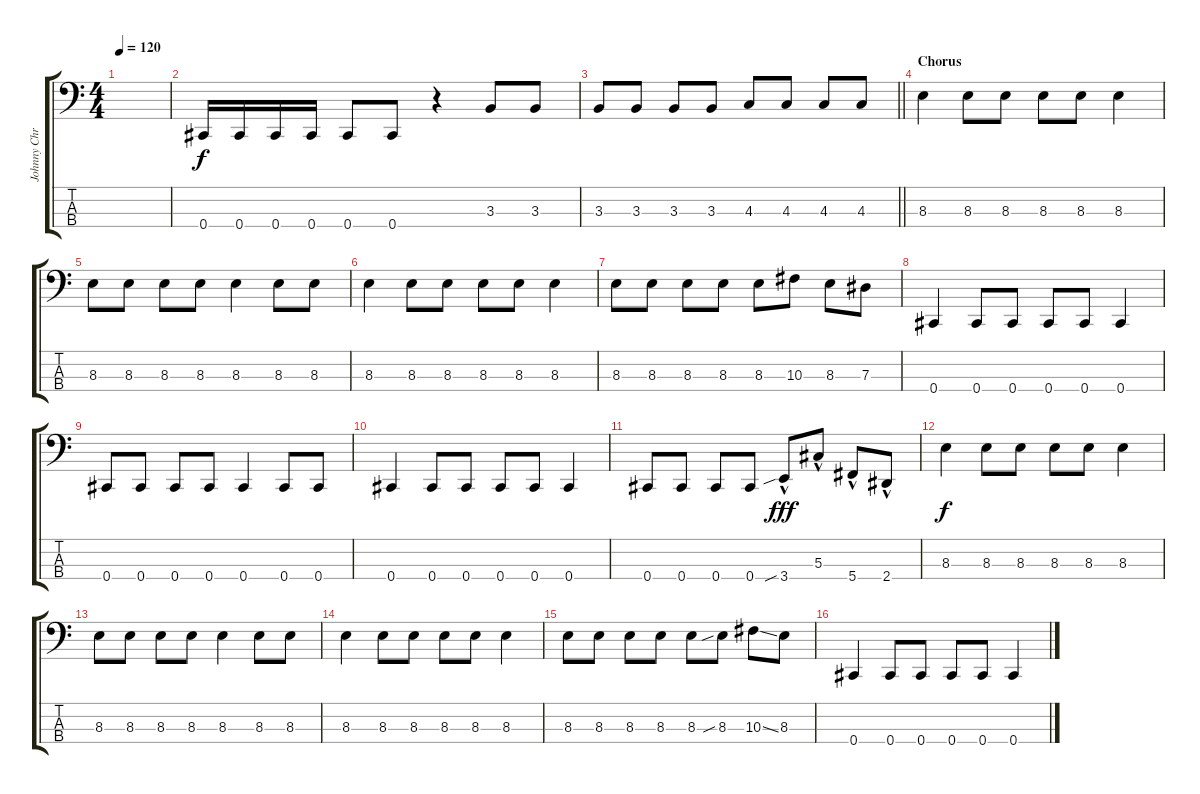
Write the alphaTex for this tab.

\track ("Johnny Christ" "Johnny Chr") {instrument electricbasspick}
\staff {score tabs}
\tuning (Gb2 Db2 Ab1 Db1) {hide}
\ts (4 4)
\tempo 120
\clef f4
\ks c
|
0.4.16 0.4.16 0.4.16 0.4.16 0.4.8 0.4.8 r.4 3.3.8 3.3.8 |
\barLineRight lightlight
3.3.8 3.3.8 3.3.8 3.3.8 4.3.8 4.3.8 4.3.8 4.3.8 |
\section ("" "Chorus")
8.3.4 8.3.8 8.3.8 8.3.8 8.3.8 8.3.4 |
8.3.8 8.3.8 8.3.8 8.3.8 8.3.4 8.3.8 8.3.8 |
8.3.4 8.3.8 8.3.8 8.3.8 8.3.8 8.3.4 |
8.3.8 8.3.8 8.3.8 8.3.8 8.3.8 10.3.8 8.3.8 7.3.8 |
0.4.4 0.4.8 0.4.8 0.4.8 0.4.8 0.4.4 |
0.4.8 0.4.8 0.4.8 0.4.8 0.4.4 0.4.8 0.4.8 |
0.4.4 0.4.8 0.4.8 0.4.8 0.4.8 0.4.4 |
0.4.8 0.4.8 0.4.8 0.4.8 3.4{sib hac}.8{dy fff} 5.3{hac}.8 5.4{hac}.8 2.4{hac}.8 |
8.3.4{dy f} 8.3.8 8.3.8 8.3.8 8.3.8 8.3.4 |
8.3.8 8.3.8 8.3.8 8.3.8 8.3.4 8.3.8 8.3.8 |
8.3.4 8.3.8 8.3.8 8.3.8 8.3.8 8.3.4 |
8.3.8 8.3.8 8.3.8 8.3.8 8.3.8 8.3{sib}.8 10.3{ss}.8 8.3.8 |
0.4.4 0.4.8 0.4.8 0.4.8 0.4.8 0.4.4
